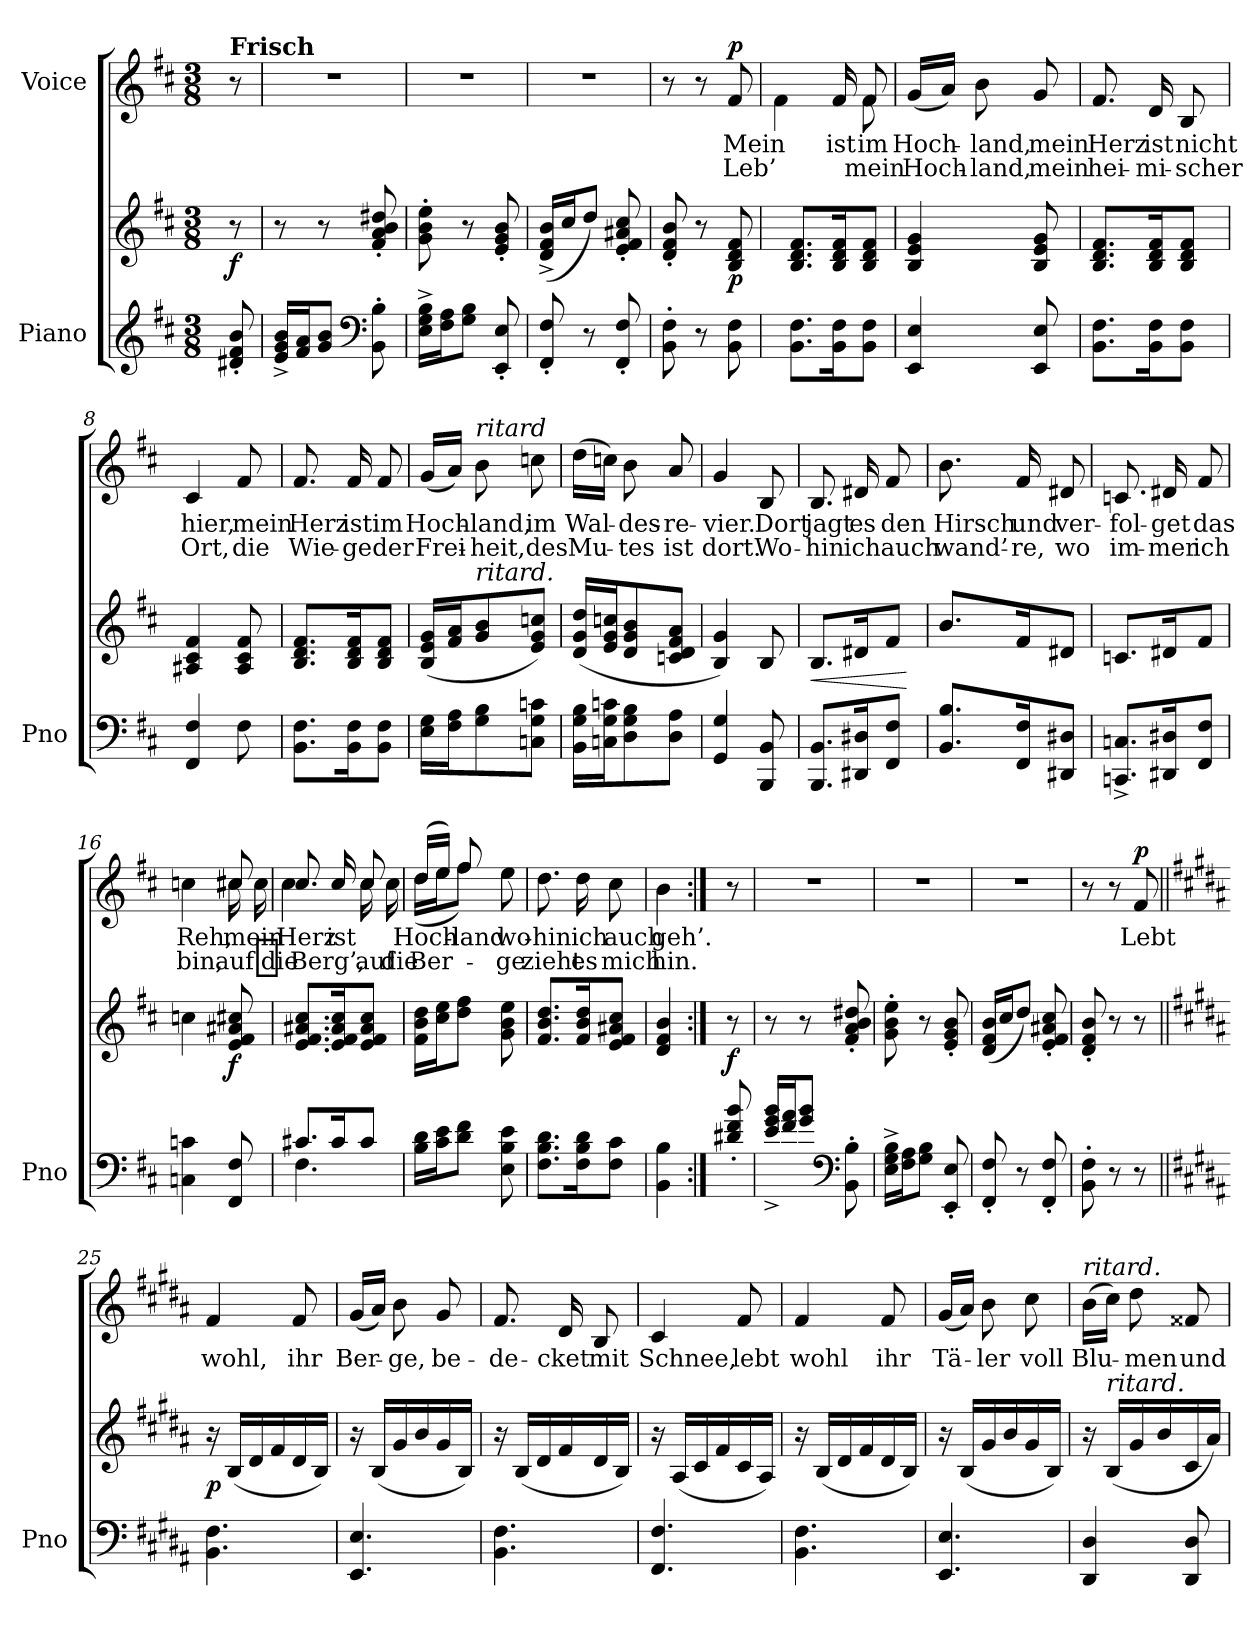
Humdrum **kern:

**kern	**kern	**dynam	**kern	**text	**text	**dynam
*part2	*part2	*part2	*part1	*part1	*part1	*part1
*staff3	*staff2	*staff2/3	*staff1	*staff1	*staff1	*staff1
*I"Piano	*	*	*I"Voice	*	*	*
*I'Pno	*	*	*	*	*	*
*clefG2	*clefG2	*	*clefG2	*	*	*
*k[f#c#]	*k[f#c#]	*	*k[f#c#]	*	*	*
*M3/8	*M3/8	*	*M3/8	*	*	*
=	=	=	=	=	=	=
!	!	!	!LO:TX:a:B:t=Frisch	!	!	!
!	!	!LO:DY:b	!	!	!	!
8d#X/' 8f#/' 8b/'	8r	f	8r	.	.	.
=1	=1	=1	=1	=1	=1	=1
16e/^ 16g/^ 16b/^LL	8r	.	4.r	.	.	.
16f#/ 16a/J	.	.	.	.	.	.
8g/ 8b/J	8r	.	.	.	.	.
*clefF4	*	*	*	*	*	*
8BB\' 8B\'	8f#/' 8a/' 8b/' 8dd#X/'	.	.	.	.	.
=2	=2	=2	=2	=2	=2	=2
16E\^ 16G\^ 16B\^LL	8g\' 8b\' 8ee\'	.	4.r	.	.	.
16F#\ 16A\J	.	.	.	.	.	.
8G\ 8B\J	8r	.	.	.	.	.
8EE/' 8E/'	8e/' 8g/' 8b/'	.	.	.	.	.
=3	=3	=3	=3	=3	=3	=3
8FF#/' 8F#/'	(>16d/^ 16f#/^ 16b/^LL	.	4.r	.	.	.
.	16cc#/J	.	.	.	.	.
8r	8dd/J)	.	.	.	.	.
8FF#/' 8F#/'	8e/' 8f#/' 8a#X/' 8cc#/'	.	.	.	.	.
=4	=4	=4	=4	=4	=4	=4
8BB\' 8F#\'	8d/' 8f#/' 8b/'	.	8r	.	.	.
8r	8r	.	8r	.	.	.
!	!	!LO:DY:b	!	!LO:LY:b	!LO:LY:b	!LO:DY:a
8BB\ 8F#\	8B/ 8d/ 8f#/	p	8f#/	Mein	Leb’	p
=5	=5	=5	=5	=5	=5	=5
!	!	!	!	!LO:LY:b	!LO:LY:b	!
*	*	*	*^	*	*	*
8.BB\ 8.F#\L	8.B/ 8.d/ 8.f#/L	.	8.f#/yy	4f#\	Herz	wohl	.
!	!	!	!	!	!LO:LY:b	!	!
16BB\ 16F#\K	16B/ 16d/ 16f#/K	.	16f#/	.	ist	.	.
!	!	!	!	!	!LO:LY:b	!LO:LY:b	!
8BB\ 8F#\J	8B/ 8d/ 8f#/J	.	8f#/	8f#\	im	mein	.
=6	=6	=6	=6	=6	=6	=6	=6
!	!	!	!	!	!LO:LY:b	!LO:LY:b	!
*	*	*	*v	*v	*	*	*
4EE/ 4E/	4B/ 4e/ 4g/	.	(<16g/LL	Hoch-	Hoch-	.
.	.	.	16a/JJ)	.	.	.
!	!	!	!	!LO:LY:b	!LO:LY:b	!
.	.	.	8b\	-land,	-land,	.
!	!	!	!	!LO:LY:b	!LO:LY:b	!
8EE/ 8E/	8B/ 8e/ 8g/	.	8g/	mein	mein	.
!!LO:LB:g=z
=7	=7	=7	=7	=7	=7	=7
!	!	!	!	!LO:LY:b	!LO:LY:b	!
8.BB\ 8.F#\L	8.B/ 8.d/ 8.f#/L	.	8.f#/	Herz	hei-	.
!	!	!	!	!LO:LY:b	!LO:LY:b	!
16BB\ 16F#\K	16B/ 16d/ 16f#/K	.	16d/	ist	-mi-	.
!	!	!	!	!LO:LY:b	!LO:LY:b	!
8BB\ 8F#\J	8B/ 8d/ 8f#/J	.	8B/	nicht	-scher	.
=8	=8	=8	=8	=8	=8	=8
!	!	!	!	!LO:LY:b	!LO:LY:b	!
4FF#/ 4F#/	4A#X/ 4c#/ 4f#/	.	4c#/	hier,	Ort,	.
!	!	!	!	!LO:LY:b	!LO:LY:b	!
8F#\	8A#/ 8c#/ 8f#/	.	8f#/	mein	die	.
=9	=9	=9	=9	=9	=9	=9
!	!	!	!	!LO:LY:b	!LO:LY:b	!
8.BB\ 8.F#\L	8.B/ 8.d/ 8.f#/L	.	8.f#/	Herz	Wie-	.
!	!	!	!	!LO:LY:b	!LO:LY:b	!
16BB\ 16F#\K	16B/ 16d/ 16f#/K	.	16f#/	ist	-ge	.
!	!	!	!	!LO:LY:b	!LO:LY:b	!
8BB\ 8F#\J	8B/ 8d/ 8f#/J	.	8f#/	im	der	.
=10	=10	=10	=10	=10	=10	=10
!	!	!	!	!LO:LY:b	!LO:LY:b	!
16E\ 16G\LL	(<16B/ 16e/ 16g/LL	.	(<16g/LL	Hoch-	Frei-	.
16F#\ 16A\J	16f#/ 16a/J	.	16a/JJ)	.	.	.
!	!	!	!LO:TX:a:i:t=ritard	!	!	!
!	!LO:TX:a:i:t=ritard.	!	!	!	!	!
!	!	!	!	!LO:LY:b	!LO:LY:b	!
8G\ 8B\	8g/ 8b/	.	8b\	-land,	-heit,	.
!	!	!	!	!LO:LY:b	!LO:LY:b	!
8Cn\ 8G\ 8cn\J	8e/ 8g/ 8ccn/J)	.	8ccn\	im	des	.
=11	=11	=11	=11	=11	=11	=11
!	!	!	!	!LO:LY:b	!LO:LY:b	!
16BB\ 16G\ 16B\LL	(<16d/ 16g/ 16dd/LL	.	(>16dd\LL	Wal-	Mu-	.
16Cn\ 16G\ 16cn\J	16e/ 16g/ 16ccn/J	.	16ccn\JJ)	.	.	.
!	!	!	!	!LO:LY:b	!LO:LY:b	!
8D\ 8G\ 8B\	8d/ 8g/ 8b/	.	8b\	-des-	-tes	.
!	!	!	!	!LO:LY:b	!LO:LY:b	!
8D\ 8A\J	8cn/ 8d/ 8f#/ 8a/J	.	8a/	-re-	ist	.
=12	=12	=12	=12	=12	=12	=12
!	!	!	!	!LO:LY:b	!LO:LY:b	!
4GG/ 4G/	4B/ 4g/)	.	4g/	-vier.	dort.	.
!	!	!	!	!LO:LY:b	!LO:LY:b	!
8BBB/ 8BB/	8B/	.	8B/	Dort	Wo-	.
!!LO:LB:g=z
=13	=13	=13	=13	=13	=13	=13
!	!	!LO:HP:b	!	!LO:LY:b	!LO:LY:b	!
8.BBB/ 8.BB/L	8.B/L	<	8.B/	jagt	-hin	.
!	!	!	!	!LO:LY:b	!LO:LY:b	!
16DD#X/ 16D#X/K	16d#X/K	.	16d#X/	es	ich	.
!	!	!	!	!LO:LY:b	!LO:LY:b	!
8FF#/ 8F#/J	8f#/J	.	8f#/	den	auch	.
.	.	[	.	.	.	.
=14	=14	=14	=14	=14	=14	=14
!	!	!	!	!LO:LY:b	!LO:LY:b	!
8.BB/ 8.B/L	8.b/L	.	8.b\	Hirsch	wand’-	.
!	!	!	!	!LO:LY:b	!LO:LY:b	!
16FF#/ 16F#/K	16f#/K	.	16f#/	und	-re,	.
!	!	!	!	!LO:LY:b	!LO:LY:b	!
8DD#X/ 8D#X/J	8d#X/J	.	8d#X/	ver-	wo	.
=15	=15	=15	=15	=15	=15	=15
!	!	!	!	!LO:LY:b	!LO:LY:b	!
8.CCn/^ 8.Cn/^L	8.cn/L	.	8.cn/	-fol-	im-	.
!	!	!	!	!LO:LY:b	!LO:LY:b	!
16DD#X/ 16D#X/K	16d#X/K	.	16d#X/	-get	-mer	.
!	!	!	!	!LO:LY:b	!LO:LY:b	!
8FF#/ 8F#/J	8f#/J	.	8f#/	das	ich	.
=16	=16	=16	=16	=16	=16	=16
!	!	!	!	!LO:LY:b	!LO:LY:b	!
*	*	*	*^	*	*	*
4Cn\ 4cn\	4ccn\	.	4ccn\	4ryy	Reh,	bin,	.
!	!	!LO:DY:b	!	!	!LO:LY:b	!LO:LY:b	!
8FF#/ 8F#/	8e/ 8f#/ 8a#X/ 8cc#X/	f	8cc#X/	16cc#\	mein	auf die	.
.	.	.	.	16cc#\	.	.	.
=17	=17	=17	=17	=17	=17	=17	=17
*^	*	*	*	*	*	*	*
!	!	!	!	!	!	!LO:LY:b	!LO:LY:b	!
8.c#X/L	4.F#\	8.e/ 8.f#/ 8.a#X/ 8.cc#/L	.	8.cc#/	4cc#\	Herz	Berg’,	.
!	!	!	!	!	!	!LO:LY:b	!	!
16c#/K	.	16e/ 16f#/ 16a#/ 16cc#/K	.	16cc#/	.	ist	.	.
!	!	!	!	!	!	!LO:LY:b	!	!
!	!	!	!	!	!	!	!LO:LY:b	!
8c#/J	.	8e/ 8f#/ 8a#/ 8cc#/J	.	8cc#/	16cc#\	.	auf	.
!	!	!	!	!	!	!	!LO:LY:b	!
.	.	.	.	.	16cc#\	.	die	.
*v	*v	*	*	*	*	*	*	*
!!LO:LB:g=z	!!
=18	=18	=18	=18	=18	=18	=18	=18
!	!	!	!	!	!LO:LY:b	!LO:LY:b	!
16B\ 16d\LL	16f#\ 16b\ 16dd\LL	.	(>16dd/LL	(<16dd\LL	Hoch-	Ber-	.
16c#\ 16e\J	16cc#\ 16ee\J	.	16ee/JJ)	16ee\J	.	.	.
!	!	!	!	!	!LO:LY:b	!	!
8d\ 8f#\J	8dd\ 8ff#\J	.	8ff#/	8ff#\J)	-land	.	.
!	!	!	!	!	!LO:LY:b	!LO:LY:b	!
8E\ 8B\ 8e\	8g\ 8b\ 8ee\	.	8ee\	8ryy	wo-	-ge	.
=19	=19	=19	=19	=19	=19	=19	=19
!	!	!	!	!	!LO:LY:b	!LO:LY:b	!
*	*	*	*v	*v	*	*	*
8.F#\ 8.B\ 8.d\L	8.f#/ 8.b/ 8.dd/L	.	8.dd\	-hin	zieht	.
!	!	!	!	!LO:LY:b	!LO:LY:b	!
16F#\ 16B\ 16d\K	16f#/ 16b/ 16dd/K	.	16dd\	ich	es	.
!	!	!	!	!LO:LY:b	!LO:LY:b	!
8F#\ 8c#\J	8e/ 8f#/ 8a#X/ 8cc#/J	.	8cc#\	auch	mich	.
=20	=20	=20	=20	=20	=20	=20
!	!	!	!	!LO:LY:b	!LO:LY:b	!
4BB\ 4B\	4d/ 4f#/ 4b/	.	4b\	geh’.	hin.	.
=20X1:|!	=20X1:|!	=20X1:|!	=20X1:|!	=20X1:|!	=20X1:|!	=20X1:|!
!	!	!LO:DY:b	!	!	!	!
8d#X/' 8f#/' 8b/'	8r	f	8r	.	.	.
=21	=21	=21	=21	=21	=21	=21
16e/^ 16g/^ 16b/^LL	8r	.	4.r	.	.	.
16f#/ 16a/J	.	.	.	.	.	.
8g/ 8b/J	8r	.	.	.	.	.
*clefF4	*	*	*	*	*	*
8BB\' 8B\'	8f#/' 8a/' 8b/' 8dd#X/'	.	.	.	.	.
=22	=22	=22	=22	=22	=22	=22
16E\^ 16G\^ 16B\^LL	8g\' 8b\' 8ee\'	.	4.r	.	.	.
16F#\ 16A\J	.	.	.	.	.	.
8G\ 8B\J	8r	.	.	.	.	.
8EE/' 8E/'	8e/' 8g/' 8b/'	.	.	.	.	.
=23	=23	=23	=23	=23	=23	=23
8FF#/' 8F#/'	(>16d/ 16f#/ 16b/LL	.	4.r	.	.	.
.	16cc#/J	.	.	.	.	.
8r	8dd/J)	.	.	.	.	.
8FF#/' 8F#/'	8e/' 8f#/' 8a#X/' 8cc#/'	.	.	.	.	.
=24	=24	=24	=24	=24	=24	=24
8BB\' 8F#\'	8d/' 8f#/' 8b/'	.	8r	.	.	.
8r	8r	.	8r	.	.	.
!	!	!	!	!LO:LY:b	!	!LO:DY:a
8r	8r	.	8f#/	Lebt	.	p
!!LO:PB:g=z
=25||	=25||	=25||	=25||	=25||	=25||	=25||
*k[f#c#g#d#a#]	*k[f#c#g#d#a#]	*	*k[f#c#g#d#a#]	*	*	*
!	!	!LO:DY:b	!	!LO:LY:b	!	!
4.BB\ 4.F#\	16r	p	4f#/	wohl,	.	.
.	(<16B/LL	.	.	.	.	.
.	16d#/	.	.	.	.	.
.	16f#/	.	.	.	.	.
!	!	!	!	!LO:LY:b	!	!
.	16d#/	.	8f#/	ihr	.	.
.	16B/JJ)	.	.	.	.	.
=26	=26	=26	=26	=26	=26	=26
!	!	!	!	!LO:LY:b	!	!
4.EE/ 4.E/	16r	.	(<16g#/LL	Ber-	.	.
.	(<16B/LL	.	16a#/JJ)	.	.	.
!	!	!	!	!LO:LY:b	!	!
.	16g#/	.	8b\	-ge,	.	.
.	16b/	.	.	.	.	.
!	!	!	!	!LO:LY:b	!	!
.	16g#/	.	8g#/	be-	.	.
.	16B/JJ)	.	.	.	.	.
=27	=27	=27	=27	=27	=27	=27
!	!	!	!	!LO:LY:b	!	!
4.BB\ 4.F#\	16r	.	8.f#/	-de-	.	.
.	(<16B/LL	.	.	.	.	.
.	16d#/	.	.	.	.	.
!	!	!	!	!LO:LY:b	!	!
.	16f#/	.	16d#/	-cket	.	.
!	!	!	!	!LO:LY:b	!	!
.	16d#/	.	8B/	mit	.	.
.	16B/JJ)	.	.	.	.	.
=28	=28	=28	=28	=28	=28	=28
!	!	!	!	!LO:LY:b	!	!
4.FF#/ 4.F#/	16r	.	4c#/	Schnee,	.	.
.	(<16A#/LL	.	.	.	.	.
.	16c#/	.	.	.	.	.
.	16f#/	.	.	.	.	.
!	!	!	!	!LO:LY:b	!	!
.	16c#/	.	8f#/	lebt	.	.
.	16A#/JJ)	.	.	.	.	.
=29	=29	=29	=29	=29	=29	=29
!	!	!	!	!LO:LY:b	!	!
4.BB\ 4.F#\	16r	.	4f#/	wohl	.	.
.	(<16B/LL	.	.	.	.	.
.	16d#/	.	.	.	.	.
.	16f#/	.	.	.	.	.
!	!	!	!	!LO:LY:b	!	!
.	16d#/	.	8f#/	ihr	.	.
.	16B/JJ)	.	.	.	.	.
=30	=30	=30	=30	=30	=30	=30
!	!	!	!	!LO:LY:b	!	!
4.EE/ 4.E/	16r	.	(<16g#/LL	Tä-	.	.
.	(<16B/LL	.	16a#/JJ)	.	.	.
!	!	!	!	!LO:LY:b	!	!
.	16g#/	.	8b\	-ler	.	.
.	16b/	.	.	.	.	.
!	!	!	!	!LO:LY:b	!	!
.	16g#/	.	8cc#\	voll	.	.
.	16B/JJ)	.	.	.	.	.
=31	=31	=31	=31	=31	=31	=31
!	!	!	!LO:TX:a:i:t=ritard.	!	!	!
!	!	!	!	!LO:LY:b	!	!
4DD#/ 4D#/	16r	.	(>16b\LL	Blu-	.	.
!	!LO:TX:a:i:t=ritard.	!	!	!	!	!
.	(<16B/LL	.	16cc#\JJ)	.	.	.
!	!	!	!	!LO:LY:b	!	!
.	16g#/	.	8dd#\	-men	.	.
.	16b/	.	.	.	.	.
!	!	!	!	!LO:LY:b	!	!
8DD#/ 8D#/	16c#/	.	8f##X/	und	.	.
.	16a#/JJ)	.	.	.	.	.
=	=	=	=	=	=	=
*-	*-	*-	*-	*-	*-	*-
